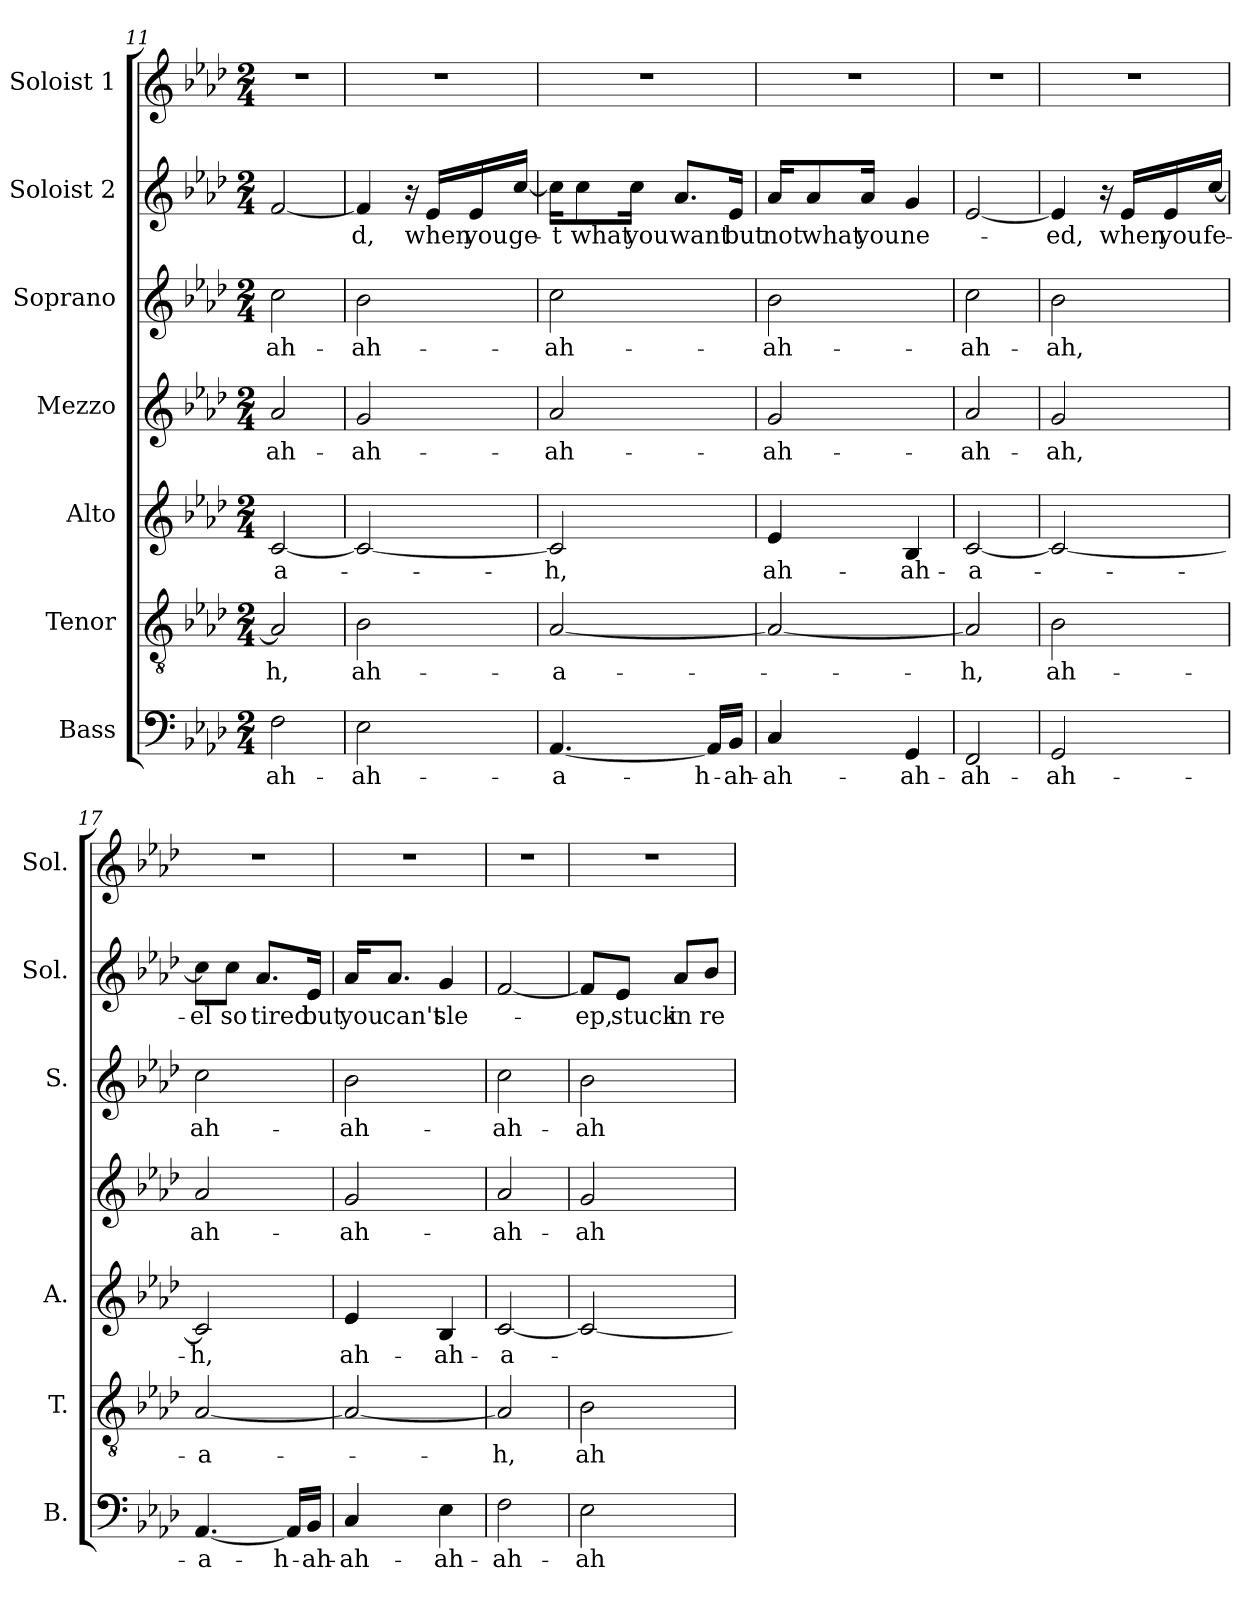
**kern	**text	**kern	**text	**kern	**text	**kern	**text	**kern	**text	**kern	**text	**kern
*part7	*part7	*part6	*part6	*part5	*part5	*part4	*part4	*part3	*part3	*part2	*part2	*part1
*staff7	*staff7	*staff6	*staff6	*staff5	*staff5	*staff4	*staff4	*staff3	*staff3	*staff2	*staff2	*staff1
*I"Bass	*	*I"Tenor	*	*I"Alto	*	*I"Mezzo	*	*I"Soprano	*	*I"Soloist 2	*	*I"Soloist 1
*I'B.	*	*I'T.	*	*I'A.	*	*	*	*I'S.	*	*I'Sol.	*	*I'Sol.
!!LO:LB:g=z
*clefF4	*	*clefGv2	*	*clefG2	*	*clefG2	*	*clefG2	*	*clefG2	*	*clefG2
*k[b-e-a-d-]	*	*k[b-e-a-d-]	*	*k[b-e-a-d-]	*	*k[b-e-a-d-]	*	*k[b-e-a-d-]	*	*k[b-e-a-d-]	*	*k[b-e-a-d-]
*M2/4	*	*M2/4	*	*M2/4	*	*M2/4	*	*M2/4	*	*M2/4	*	*M2/4
=11	=11	=11	=11	=11	=11	=11	=11	=11	=11	=11	=11	=11
!	!LO:LY:b	!	!LO:LY:b	!	!LO:LY:b	!	!LO:LY:b	!	!LO:LY:b	!	!	!
2F\	-ah-	2A-/]	-h,	[2c/	-a-	2a-/	-ah-	2cc\	-ah-	[2f/	.	2r
=12	=12	=12	=12	=12	=12	=12	=12	=12	=12	=12	=12	=12
!	!LO:LY:b	!	!LO:LY:b	!	!	!	!LO:LY:b	!	!LO:LY:b	!	!LO:LY:b	!
2E-\	-ah-	2B-\	ah-	2c/_	.	2g/	-ah-	2b-\	-ah-	4f/]	-d,	2r
.	.	.	.	.	.	.	.	.	.	16r	.	.
!	!	!	!	!	!	!	!	!	!	!	!LO:LY:b	!
.	.	.	.	.	.	.	.	.	.	16e-/LL	when	.
!	!	!	!	!	!	!	!	!	!	!	!LO:LY:b	!
.	.	.	.	.	.	.	.	.	.	16e-/	you	.
!	!	!	!	!	!	!	!	!	!	!	!LO:LY:b	!
.	.	.	.	.	.	.	.	.	.	[16cc/JJ	ge-	.
=13	=13	=13	=13	=13	=13	=13	=13	=13	=13	=13	=13	=13
!	!LO:LY:b	!	!LO:LY:b	!	!LO:LY:b	!	!LO:LY:b	!	!LO:LY:b	!	!LO:LY:b	!
[4.AA-/	-a-	[2A-/	-a-	2c/]	-h,	2a-/	-ah-	2cc\	-ah-	16cc\KL]	-t	2r
!	!	!	!	!	!	!	!	!	!	!	!LO:LY:b	!
.	.	.	.	.	.	.	.	.	.	8cc\	what	.
!	!	!	!	!	!	!	!	!	!	!	!LO:LY:b	!
.	.	.	.	.	.	.	.	.	.	16cc\Jk	you	.
!	!	!	!	!	!	!	!	!	!	!	!LO:LY:b	!
.	.	.	.	.	.	.	.	.	.	8.a-/L	want	.
!	!LO:LY:b	!	!	!	!	!	!	!	!	!	!	!
16AA-/LL]	-h-	.	.	.	.	.	.	.	.	.	.	.
!	!LO:LY:b	!	!	!	!	!	!	!	!	!	!LO:LY:b	!
16BB-/JJ	-ah-	.	.	.	.	.	.	.	.	16e-/Jk	but	.
=14	=14	=14	=14	=14	=14	=14	=14	=14	=14	=14	=14	=14
!	!LO:LY:b	!	!	!	!LO:LY:b	!	!LO:LY:b	!	!LO:LY:b	!	!LO:LY:b	!
4C/	-ah-	2A-/_	.	4e-/	ah-	2g/	-ah-	2b-\	-ah-	16a-/KL	not	2r
!	!	!	!	!	!	!	!	!	!	!	!LO:LY:b	!
.	.	.	.	.	.	.	.	.	.	8a-/	what	.
!	!	!	!	!	!	!	!	!	!	!	!LO:LY:b	!
.	.	.	.	.	.	.	.	.	.	16a-/Jk	you	.
!	!LO:LY:b	!	!	!	!LO:LY:b	!	!	!	!	!	!LO:LY:b	!
4GG/	-ah-	.	.	4B-/	-ah-	.	.	.	.	4g/	ne-	.
=15	=15	=15	=15	=15	=15	=15	=15	=15	=15	=15	=15	=15
!	!LO:LY:b	!	!LO:LY:b	!	!LO:LY:b	!	!LO:LY:b	!	!LO:LY:b	!	!	!
2FF/	-ah-	2A-/]	-h,	[2c/	-a-	2a-/	-ah-	2cc\	-ah-	[2e-/	.	2r
=16	=16	=16	=16	=16	=16	=16	=16	=16	=16	=16	=16	=16
!	!LO:LY:b	!	!LO:LY:b	!	!	!	!LO:LY:b	!	!LO:LY:b	!	!LO:LY:b	!
2GG/	-ah-	2B-\	ah-	2c/_	.	2g/	-ah,	2b-\	-ah,	4e-/]	-ed,	2r
.	.	.	.	.	.	.	.	.	.	16r	.	.
!	!	!	!	!	!	!	!	!	!	!	!LO:LY:b	!
.	.	.	.	.	.	.	.	.	.	16e-/LL	when	.
!	!	!	!	!	!	!	!	!	!	!	!LO:LY:b	!
.	.	.	.	.	.	.	.	.	.	16e-/	you	.
!	!	!	!	!	!	!	!	!	!	!	!LO:LY:b	!
.	.	.	.	.	.	.	.	.	.	[16cc/JJ	fe-	.
=17	=17	=17	=17	=17	=17	=17	=17	=17	=17	=17	=17	=17
!	!LO:LY:b	!	!LO:LY:b	!	!LO:LY:b	!	!LO:LY:b	!	!LO:LY:b	!	!LO:LY:b	!
[4.AA-/	-a-	[2A-/	-a-	2c/]	-h,	2a-/	ah-	2cc\	ah-	8cc\L]	-el	2r
!	!	!	!	!	!	!	!	!	!	!	!LO:LY:b	!
.	.	.	.	.	.	.	.	.	.	8cc\J	so	.
!	!	!	!	!	!	!	!	!	!	!	!LO:LY:b	!
.	.	.	.	.	.	.	.	.	.	8.a-/L	tired	.
!	!LO:LY:b	!	!	!	!	!	!	!	!	!	!	!
16AA-/LL]	-h-	.	.	.	.	.	.	.	.	.	.	.
!	!LO:LY:b	!	!	!	!	!	!	!	!	!	!LO:LY:b	!
16BB-/JJ	-ah-	.	.	.	.	.	.	.	.	16e-/Jk	but	.
!!LO:PB:g=z
=18	=18	=18	=18	=18	=18	=18	=18	=18	=18	=18	=18	=18
!	!LO:LY:b	!	!	!	!LO:LY:b	!	!LO:LY:b	!	!LO:LY:b	!	!LO:LY:b	!
4C/	-ah-	2A-/_	.	4e-/	ah-	2g/	-ah-	2b-\	-ah-	16a-/KL	you	2r
!	!	!	!	!	!	!	!	!	!	!	!LO:LY:b	!
.	.	.	.	.	.	.	.	.	.	8.a-/J	can't	.
!	!LO:LY:b	!	!	!	!LO:LY:b	!	!	!	!	!	!LO:LY:b	!
4E-\	-ah-	.	.	4B-/	-ah-	.	.	.	.	4g/	sle-	.
=19	=19	=19	=19	=19	=19	=19	=19	=19	=19	=19	=19	=19
!	!LO:LY:b	!	!LO:LY:b	!	!LO:LY:b	!	!LO:LY:b	!	!LO:LY:b	!	!	!
2F\	-ah-	2A-/]	-h,	[2c/	-a-	2a-/	-ah-	2cc\	-ah-	[2f/	.	2r
=20	=20	=20	=20	=20	=20	=20	=20	=20	=20	=20	=20	=20
!	!LO:LY:b	!	!LO:LY:b	!	!	!	!LO:LY:b	!	!LO:LY:b	!	!LO:LY:b	!
2E-\	-ah-	2B-\	ah-	2c/_	.	2g/	-ah-	2b-\	-ah-	8f/L]	-ep,	2r
!	!	!	!	!	!	!	!	!	!	!	!LO:LY:b	!
.	.	.	.	.	.	.	.	.	.	8e-/J	stuck	.
!	!	!	!	!	!	!	!	!	!	!	!LO:LY:b	!
.	.	.	.	.	.	.	.	.	.	8a-/L	in	.
!	!	!	!	!	!	!	!	!	!	!	!LO:LY:b	!
.	.	.	.	.	.	.	.	.	.	8b-/J	re-	.
=	=	=	=	=	=	=	=	=	=	=	=	=
*-	*-	*-	*-	*-	*-	*-	*-	*-	*-	*-	*-	*-
